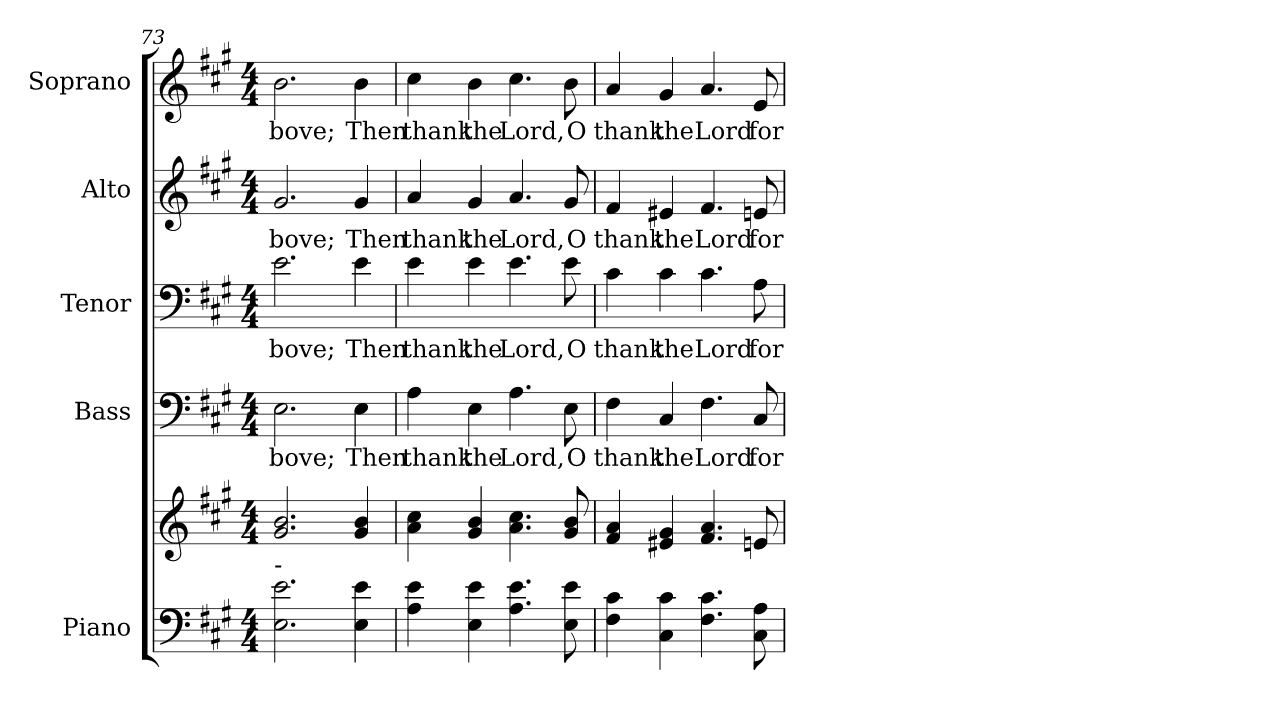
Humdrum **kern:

**kern	**kern	**kern	**text	**kern	**text	**kern	**text	**kern	**text
*part5	*part5	*part4	*part4	*part3	*part3	*part2	*part2	*part1	*part1
*staff6	*staff5	*staff4	*staff4	*staff3	*staff3	*staff2	*staff2	*staff1	*staff1
*I"Piano	*	*I"Bass	*	*I"Tenor	*	*I"Alto	*	*I"Soprano	*
*I'Pno.	*	*I'B.	*	*I'T.	*	*I'A.	*	*I'S.	*
*clefF4	*clefG2	*clefF4	*	*clefF4	*	*clefG2	*	*clefG2	*
*k[f#c#g#]	*k[f#c#g#]	*k[f#c#g#]	*	*k[f#c#g#]	*	*k[f#c#g#]	*	*k[f#c#g#]	*
*A:	*A:	*A:	*	*A:	*	*A:	*	*A:	*
*M4/4	*M4/4	*M4/4	*	*M4/4	*	*M4/4	*	*M4/4	*
=73	=73	=73	=73	=73	=73	=73	=73	=73	=73
!	!	!	!LO:LY:b:color=#000000	!	!	!	!	!	!
!	!	!	!	!	!LO:LY:b:color=#000000	!	!	!	!
!	!	!	!	!	!	!	!LO:LY:b:color=#000000	!	!
!LO:TX:a:t=-	!	!	!	!	!	!	!	!	!
!	!	!	!	!	!	!	!	!	!LO:LY:b:color=#000000
2.Ei\ 2.ei	2.g#i/ 2.bi	2.Ei\	-bove;	2.ei\	-bove;	2.g#i/	-bove;	2.bi\	-bove;
!	!	!	!LO:LY:b:color=#000000	!	!	!	!	!	!
!	!	!	!	!	!LO:LY:b:color=#000000	!	!	!	!
!	!	!	!	!	!	!	!LO:LY:b:color=#000000	!	!
!	!	!	!	!	!	!	!	!	!LO:LY:b:color=#000000
4Ei\ 4ei	4g#i/ 4bi	4Ei\	Then	4ei\	Then	4g#i/	Then	4bi\	Then
!!LO:PB:g=z
=74	=74	=74	=74	=74	=74	=74	=74	=74	=74
!	!	!	!LO:LY:b:color=#000000	!	!	!	!	!	!
!	!	!	!	!	!LO:LY:b:color=#000000	!	!	!	!
!	!	!	!	!	!	!	!LO:LY:b:color=#000000	!	!
!	!	!	!	!	!	!	!	!	!LO:LY:b:color=#000000
4Ai\ 4ei	4ai\ 4cc#i	4Ai\	thank	4ei\	thank	4ai/	thank	4cc#i\	thank
!	!	!	!LO:LY:b:color=#000000	!	!	!	!	!	!
!	!	!	!	!	!LO:LY:b:color=#000000	!	!	!	!
!	!	!	!	!	!	!	!LO:LY:b:color=#000000	!	!
!	!	!	!	!	!	!	!	!	!LO:LY:b:color=#000000
4Ei\ 4ei	4g#i/ 4bi	4Ei\	the	4ei\	the	4g#i/	the	4bi\	the
!	!	!	!LO:LY:b:color=#000000	!	!	!	!	!	!
!	!	!	!	!	!LO:LY:b:color=#000000	!	!	!	!
!	!	!	!	!	!	!	!LO:LY:b:color=#000000	!	!
!	!	!	!	!	!	!	!	!	!LO:LY:b:color=#000000
4.Ai\ 4.ei	4.ai\ 4.cc#i	4.Ai\	Lord,	4.ei\	Lord,	4.ai/	Lord,	4.cc#i\	Lord,
!	!	!	!LO:LY:b:color=#000000	!	!	!	!	!	!
!	!	!	!	!	!LO:LY:b:color=#000000	!	!	!	!
!	!	!	!	!	!	!	!LO:LY:b:color=#000000	!	!
!	!	!	!	!	!	!	!	!	!LO:LY:b:color=#000000
8Ei\ 8ei	8g#i/ 8bi	8Ei\	O	8ei\	O	8g#i/	O	8bi\	O
=75	=75	=75	=75	=75	=75	=75	=75	=75	=75
!	!	!	!LO:LY:b:color=#000000	!	!	!	!	!	!
!	!	!	!	!	!LO:LY:b:color=#000000	!	!	!	!
!	!	!	!	!	!	!	!LO:LY:b:color=#000000	!	!
!	!	!	!	!	!	!	!	!	!LO:LY:b:color=#000000
4F#i\ 4c#i	4f#i/ 4ai	4F#i\	thank	4c#i\	thank	4f#i/	thank	4ai/	thank
!	!	!	!LO:LY:b:color=#000000	!	!	!	!	!	!
!	!	!	!	!	!LO:LY:b:color=#000000	!	!	!	!
!	!	!	!	!	!	!	!LO:LY:b:color=#000000	!	!
!	!	!	!	!	!	!	!	!	!LO:LY:b:color=#000000
4C#i\ 4c#i	4e#Xi/ 4g#i	4C#i/	the	4c#i\	the	4e#Xi/	the	4g#i/	the
!	!	!	!LO:LY:b:color=#000000	!	!	!	!	!	!
!	!	!	!	!	!LO:LY:b:color=#000000	!	!	!	!
!	!	!	!	!	!	!	!LO:LY:b:color=#000000	!	!
!	!	!	!	!	!	!	!	!	!LO:LY:b:color=#000000
4.F#i\ 4.c#i	4.f#i/ 4.ai	4.F#i\	Lord	4.c#i\	Lord	4.f#i/	Lord	4.ai/	Lord
!	!	!	!LO:LY:b:color=#000000	!	!	!	!	!	!
!	!	!	!	!	!LO:LY:b:color=#000000	!	!	!	!
!	!	!	!	!	!	!	!LO:LY:b:color=#000000	!	!
!	!	!	!	!	!	!	!	!	!LO:LY:b:color=#000000
8C#i\ 8Ai	8eni/	8C#i/	for	8Ai\	for	8eni/	for	8ei/	for
=	=	=	=	=	=	=	=	=	=
*-	*-	*-	*-	*-	*-	*-	*-	*-	*-
